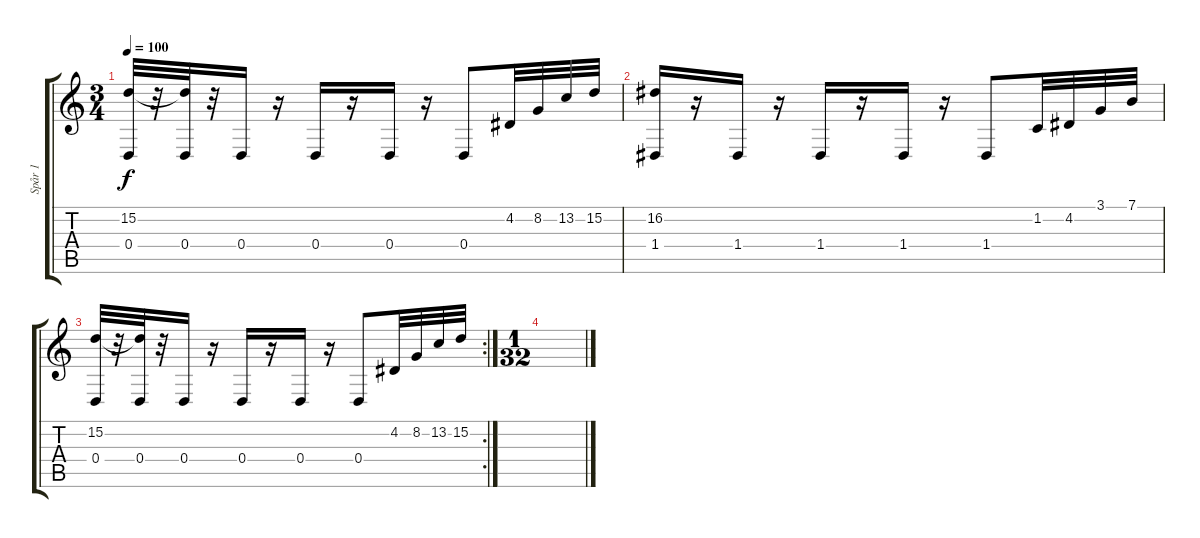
\track ("Spår 1" "Spår 1") {instrument oboe}
\staff {score tabs}
\tuning (E4 B3 G3 D3 A2 E2) {hide}
\ts (3 4)
\tempo 100
\clef g2
\ks c
(15.2 0.4).32{dy f volume 9} r.32 (15.2{t} 0.4).32 r.32 0.4.16 r.16 0.4.16 r.16 0.4.16 r.16 0.4.8 4.2.32 8.2.32 13.2.32 15.2.32 |
(16.2 1.4).16{volume 5} r.16 1.4.16 r.16 1.4.16 r.16 1.4.16 r.16 1.4.8 1.2.32 4.2.32 3.1.32 7.1.32 |
\rc 2
(15.2 0.4).32{volume 0} r.32 (15.2{t} 0.4).32 r.32 0.4.16 r.16 0.4.16 r.16 0.4.16 r.16 0.4.8 4.2.32 8.2.32 13.2.32 15.2.32 |
\ts (1 32)
